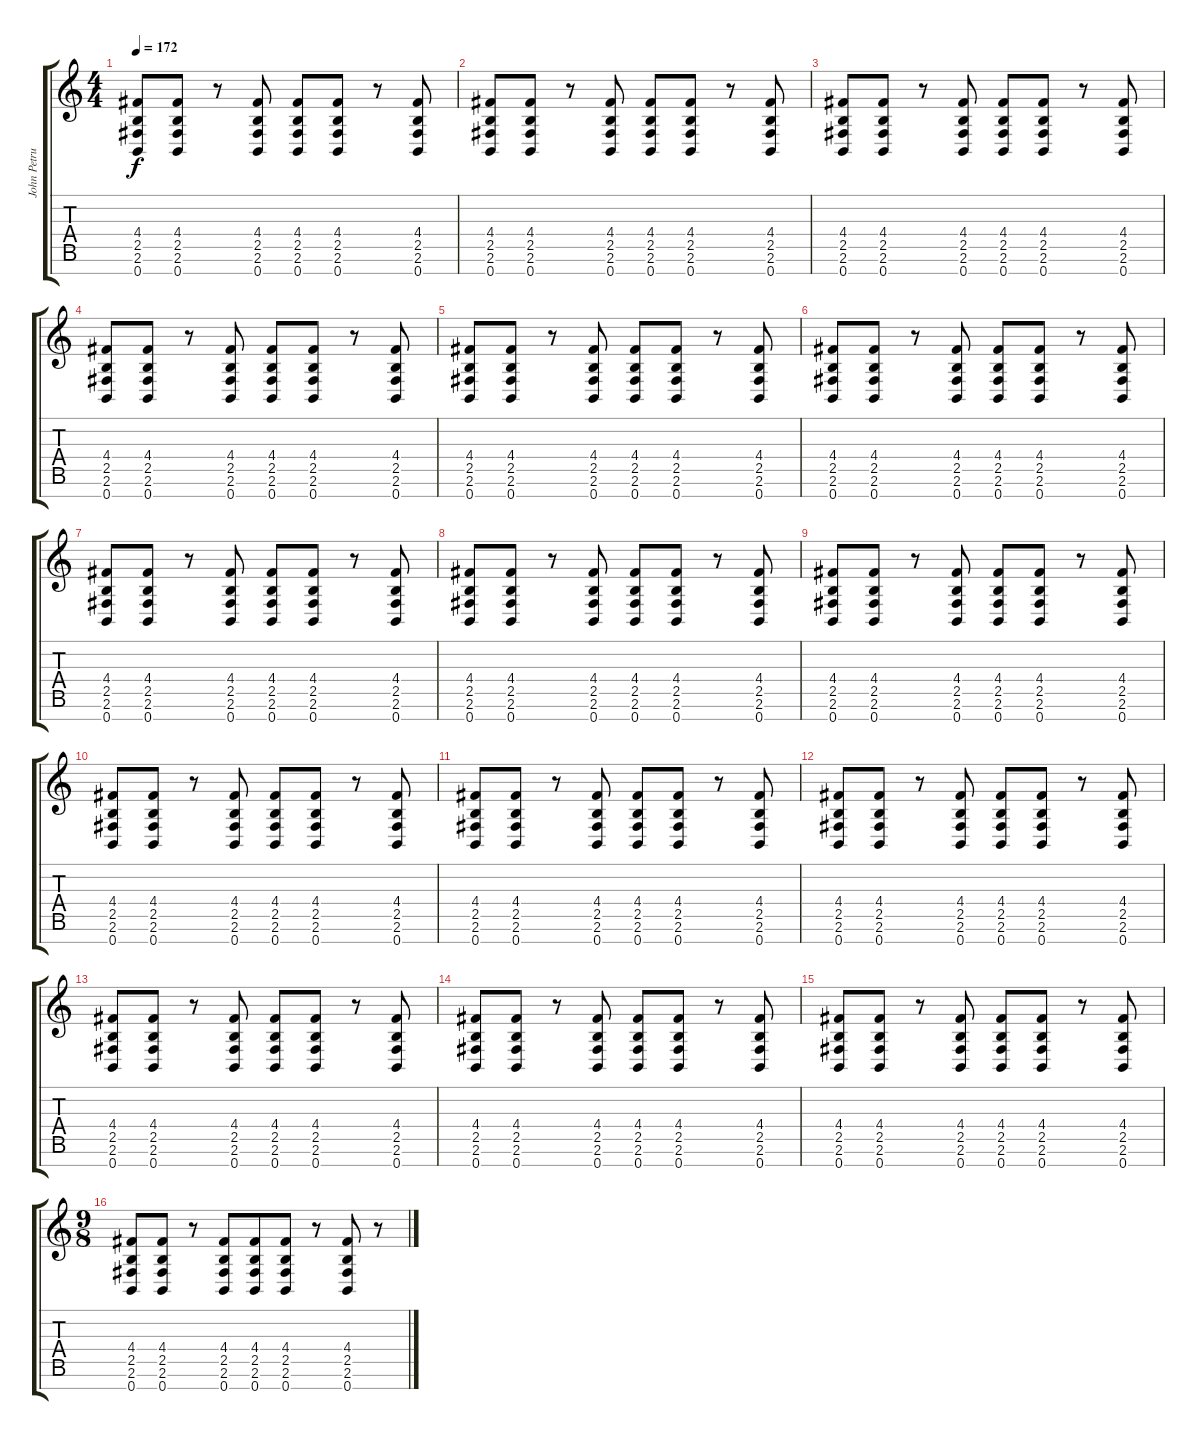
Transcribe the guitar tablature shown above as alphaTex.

\track ("John Petrucci" "John Petru") {instrument distortionguitar}
\staff {score tabs}
\tuning (E4 B3 G3 D3 A2 E2 B1) {hide}
\ts (4 4)
\tempo 172
\clef g2
\ks c
(4.4 2.5 2.6 0.7).8{dy f} (4.4 2.5 2.6 0.7).8 r.8 (4.4 2.5 2.6 0.7).8 (4.4 2.5 2.6 0.7).8 (4.4 2.5 2.6 0.7).8 r.8 (4.4 2.5 2.6 0.7).8 |
(4.4 2.5 2.6 0.7).8 (4.4 2.5 2.6 0.7).8 r.8 (4.4 2.5 2.6 0.7).8 (4.4 2.5 2.6 0.7).8 (4.4 2.5 2.6 0.7).8 r.8 (4.4 2.5 2.6 0.7).8 |
(4.4 2.5 2.6 0.7).8 (4.4 2.5 2.6 0.7).8 r.8 (4.4 2.5 2.6 0.7).8 (4.4 2.5 2.6 0.7).8 (4.4 2.5 2.6 0.7).8 r.8 (4.4 2.5 2.6 0.7).8 |
(4.4 2.5 2.6 0.7).8 (4.4 2.5 2.6 0.7).8 r.8 (4.4 2.5 2.6 0.7).8 (4.4 2.5 2.6 0.7).8 (4.4 2.5 2.6 0.7).8 r.8 (4.4 2.5 2.6 0.7).8 |
(4.4 2.5 2.6 0.7).8 (4.4 2.5 2.6 0.7).8 r.8 (4.4 2.5 2.6 0.7).8 (4.4 2.5 2.6 0.7).8 (4.4 2.5 2.6 0.7).8 r.8 (4.4 2.5 2.6 0.7).8 |
(4.4 2.5 2.6 0.7).8 (4.4 2.5 2.6 0.7).8 r.8 (4.4 2.5 2.6 0.7).8 (4.4 2.5 2.6 0.7).8 (4.4 2.5 2.6 0.7).8 r.8 (4.4 2.5 2.6 0.7).8 |
(4.4 2.5 2.6 0.7).8 (4.4 2.5 2.6 0.7).8 r.8 (4.4 2.5 2.6 0.7).8 (4.4 2.5 2.6 0.7).8 (4.4 2.5 2.6 0.7).8 r.8 (4.4 2.5 2.6 0.7).8 |
(4.4 2.5 2.6 0.7).8 (4.4 2.5 2.6 0.7).8 r.8 (4.4 2.5 2.6 0.7).8 (4.4 2.5 2.6 0.7).8 (4.4 2.5 2.6 0.7).8 r.8 (4.4 2.5 2.6 0.7).8 |
(4.4 2.5 2.6 0.7).8 (4.4 2.5 2.6 0.7).8 r.8 (4.4 2.5 2.6 0.7).8 (4.4 2.5 2.6 0.7).8 (4.4 2.5 2.6 0.7).8 r.8 (4.4 2.5 2.6 0.7).8 |
(4.4 2.5 2.6 0.7).8 (4.4 2.5 2.6 0.7).8 r.8 (4.4 2.5 2.6 0.7).8 (4.4 2.5 2.6 0.7).8 (4.4 2.5 2.6 0.7).8 r.8 (4.4 2.5 2.6 0.7).8 |
(4.4 2.5 2.6 0.7).8 (4.4 2.5 2.6 0.7).8 r.8 (4.4 2.5 2.6 0.7).8 (4.4 2.5 2.6 0.7).8 (4.4 2.5 2.6 0.7).8 r.8 (4.4 2.5 2.6 0.7).8 |
(4.4 2.5 2.6 0.7).8 (4.4 2.5 2.6 0.7).8 r.8 (4.4 2.5 2.6 0.7).8 (4.4 2.5 2.6 0.7).8 (4.4 2.5 2.6 0.7).8 r.8 (4.4 2.5 2.6 0.7).8 |
(4.4 2.5 2.6 0.7).8 (4.4 2.5 2.6 0.7).8 r.8 (4.4 2.5 2.6 0.7).8 (4.4 2.5 2.6 0.7).8 (4.4 2.5 2.6 0.7).8 r.8 (4.4 2.5 2.6 0.7).8 |
(4.4 2.5 2.6 0.7).8 (4.4 2.5 2.6 0.7).8 r.8 (4.4 2.5 2.6 0.7).8 (4.4 2.5 2.6 0.7).8 (4.4 2.5 2.6 0.7).8 r.8 (4.4 2.5 2.6 0.7).8 |
(4.4 2.5 2.6 0.7).8 (4.4 2.5 2.6 0.7).8 r.8 (4.4 2.5 2.6 0.7).8 (4.4 2.5 2.6 0.7).8 (4.4 2.5 2.6 0.7).8 r.8 (4.4 2.5 2.6 0.7).8 |
\ts (9 8)
(4.4 2.5 2.6 0.7).8 (4.4 2.5 2.6 0.7).8 r.8 (4.4 2.5 2.6 0.7).8 (4.4 2.5 2.6 0.7).8 (4.4 2.5 2.6 0.7).8 r.8 (4.4 2.5 2.6 0.7).8 r.8
